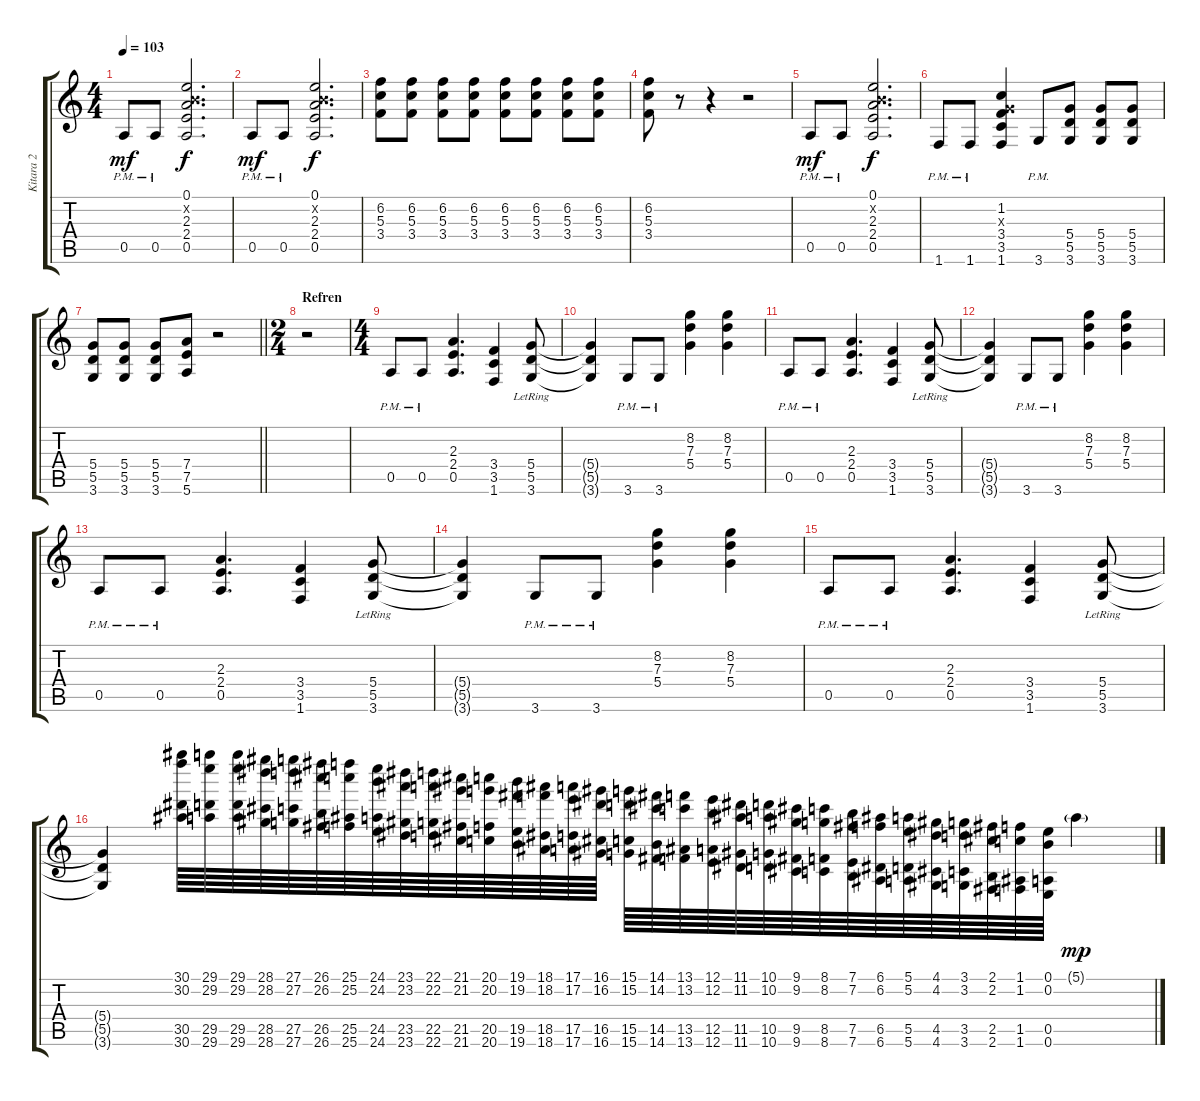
\track ("Kitara 2" "Kitara 2") {instrument overdrivenguitar}
\staff {score tabs}
\tuning (E4 B3 G3 D3 A2 E2) {hide}
\ts (4 4)
\tempo 103
\clef g2
\ks aminor
0.5{pm}.8{dy mf} 0.5{pm}.8 (0.1 0.2{x} 2.3 2.4 0.5).2{d dy f} |
0.5{pm}.8{dy mf} 0.5{pm}.8 (0.1 0.2{x} 2.3 2.4 0.5).2{d dy f} |
(6.2 5.3 3.4).8 (6.2 5.3 3.4).8 (6.2 5.3 3.4).8 (6.2 5.3 3.4).8 (6.2 5.3 3.4).8 (6.2 5.3 3.4).8 (6.2 5.3 3.4).8 (6.2 5.3 3.4).8 |
(6.2 5.3 3.4).8 r.8 r.4 r.2 |
0.5{pm}.8{dy mf} 0.5{pm}.8 (0.1 0.2{x} 2.3 2.4 0.5).2{d dy f} |
1.6{pm}.8 1.6{pm}.8 (1.2 0.3{x} 3.4 3.5 1.6).4 3.6{pm}.8 (5.4 5.5 3.6).8 (5.4 5.5 3.6).8 (5.4 5.5 3.6).8 |
\barLineRight lightlight
(5.4 5.5 3.6).8 (5.4 5.5 3.6).8 (5.4 5.5 3.6).8 (7.4 7.5 5.6).8 r.2 |
\ts (2 4)
\section ("" "Refren")
r.2 |
\ts (4 4)
0.5{pm}.8 0.5{pm}.8 (2.3 2.4 0.5).4{d} (3.4 3.5 1.6).4 (5.4{lr} 5.5{lr} 3.6{lr}).8 |
(5.4{t} 5.5{t} 3.6{t}).4 3.6{pm}.8 3.6{pm}.8 (8.2 7.3 5.4).4 (8.2 7.3 5.4).4 |
0.5{pm}.8 0.5{pm}.8 (2.3 2.4 0.5).4{d} (3.4 3.5 1.6).4 (5.4{lr} 5.5{lr} 3.6{lr}).8 |
(5.4{t} 5.5{t} 3.6{t}).4 3.6{pm}.8 3.6{pm}.8 (8.2 7.3 5.4).4 (8.2 7.3 5.4).4 |
0.5{pm}.8 0.5{pm}.8 (2.3 2.4 0.5).4{d} (3.4 3.5 1.6).4 (5.4{lr} 5.5{lr} 3.6{lr}).8 |
(5.4{t} 5.5{t} 3.6{t}).4 3.6{pm}.8 3.6{pm}.8 (8.2 7.3 5.4).4 (8.2 7.3 5.4).4 |
0.5{pm}.8 0.5{pm}.8 (2.3 2.4 0.5).4{d} (3.4 3.5 1.6).4 (5.4{lr} 5.5{lr} 3.6{lr}).8 |
(5.4{t} 5.5{t} 3.6{t}).4 (30.1 30.2 30.5 30.6).64 (29.1 29.2 29.5 29.6).64 (29.1 29.2 29.5 29.6).64 (28.1 28.2 28.5 28.6).64 (27.1 27.2 27.5 27.6).64 (26.1 26.2 26.5 26.6).64 (25.1 25.2 25.5 25.6).64 (24.1 24.2 24.5 24.6).64 (23.1 23.2 23.5 23.6).64 (22.1 22.2 22.5 22.6).64 (21.1 21.2 21.5 21.6).64 (20.1 20.2 20.5 20.6).64 (19.1 19.2 19.5 19.6).64 (18.1 18.2 18.5 18.6).64 (17.1 17.2 17.5 17.6).64 (16.1 16.2 16.5 16.6).64 (15.1 15.2 15.5 15.6).64 (14.1 14.2 14.5 14.6).64 (13.1 13.2 13.5 13.6).64 (12.1 12.2 12.5 12.6).64 (11.1 11.2 11.5 11.6).64 (10.1 10.2 10.5 10.6).64 (9.1 9.2 9.5 9.6).64 (8.1 8.2 8.5 8.6).64 (7.1 7.2 7.5 7.6).64 (6.1 6.2 6.5 6.6).64 (5.1 5.2 5.5 5.6).64 (4.1 4.2 4.5 4.6).64 (3.1 3.2 3.5 3.6).64 (2.1 2.2 2.5 2.6).64 (1.1 1.2 1.5 1.6).64 (0.1 0.2 0.5 0.6).64 5.1{g}.4{dy mp}
